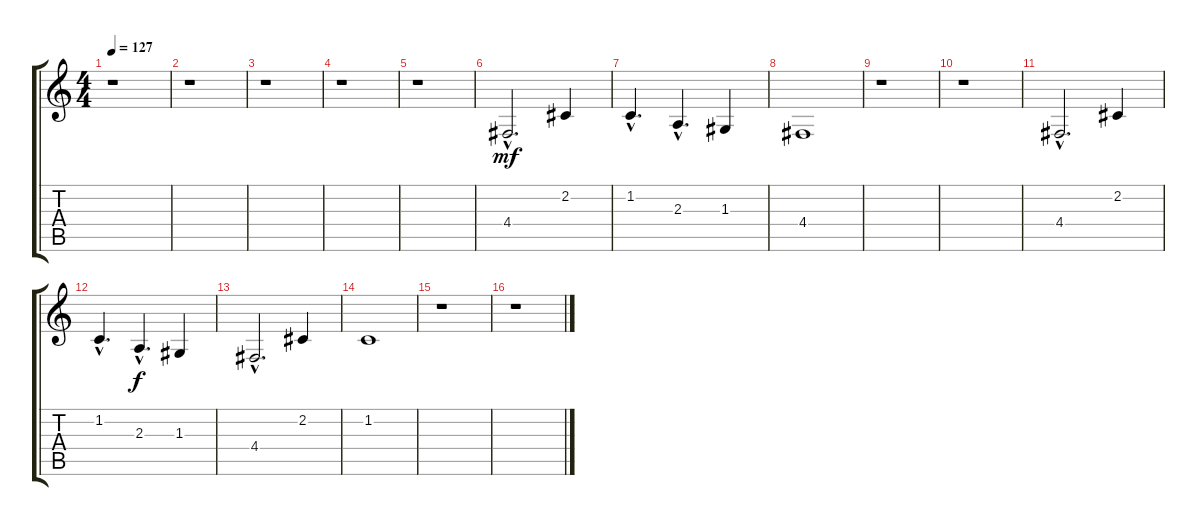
\track "" {instrument stringensemble1}
\staff {score tabs}
\tuning (E4 B3 G3 D3 A2 E2) {hide}
\ts (4 4)
\tempo 127
\clef g2
\ks c
r.1{dy mf instrument stringensemble1} |
r.1 |
r.1 |
r.1 |
r.1 |
4.4{hac}.2{d} 2.2.4 |
1.2{hac}.4{d} 2.3{hac}.4{d} 1.3.4 |
4.4.1 |
r.1 |
r.1 |
4.4{hac}.2{d} 2.2.4 |
1.2{hac}.4{d} 2.3{hac}.4{d dy f} 1.3.4 |
4.4{hac}.2{d} 2.2.4 |
1.2.1 |
r.1 |
r.1
